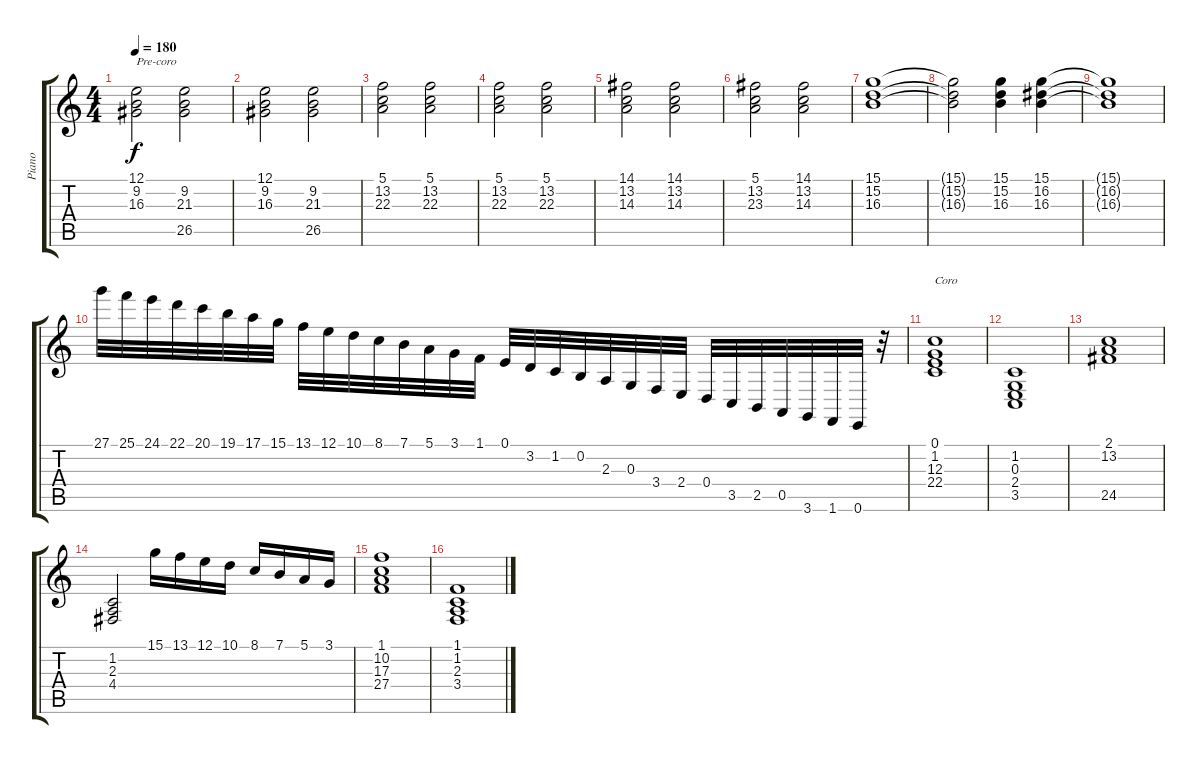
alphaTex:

\track ("Piano" "Piano") {instrument brightacousticpiano}
\staff {score tabs}
\tuning (E4 B3 G3 D3 A2 E2) {hide}
\ts (4 4)
\tempo 180
\clef g2
\ks c
(12.1 9.2 16.3).2{txt "Pre-coro" dy f} (9.2 21.3 26.5).2 |
(12.1 9.2 16.3).2 (9.2 21.3 26.5).2 |
(5.1 13.2 22.3).2 (5.1 13.2 22.3).2 |
(5.1 13.2 22.3).2 (5.1 13.2 22.3).2 |
(14.1 13.2 14.3).2 (14.1 13.2 14.3).2 |
(5.1 13.2 23.3).2 (14.1 13.2 14.3).2 |
(15.1 15.2 16.3).1 |
(15.1{t} 15.2{t} 16.3{t}).2 (15.1 15.2 16.3).4 (15.1 16.2 16.3).4 |
(15.1{t} 16.2{t} 16.3{t}).1 |
27.1.32 25.1.32 24.1.32 22.1.32 20.1.32 19.1.32 17.1.32 15.1.32 13.1.32 12.1.32 10.1.32 8.1.32 7.1.32 5.1.32 3.1.32 1.1.32 0.1.32 3.2.32 1.2.32 0.2.32 2.3.32 0.3.32 3.4.32 2.4.32 0.4.32 3.5.32 2.5.32 0.5.32 3.6.32 1.6.32 0.6.32 r.32 |
(0.1 1.2 12.3 22.4).1{txt "Coro"} |
(1.2 0.3 2.4 3.5).1 |
(2.1 13.2 24.5).1 |
(1.2 2.3 4.4).2 15.1.16 13.1.16 12.1.16 10.1.16 8.1.16 7.1.16 5.1.16 3.1.16 |
(1.1 10.2 17.3 27.4).1 |
(1.1 1.2 2.3 3.4).1
